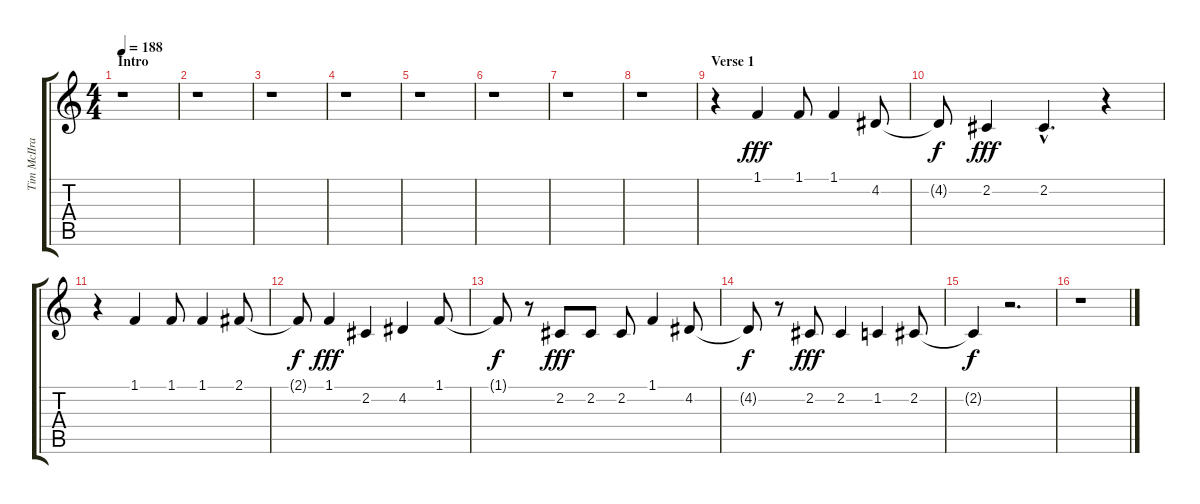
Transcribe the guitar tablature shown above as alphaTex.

\track ("Tim McIIrath (Vocals)" "Tim McIIra") {instrument tenorsax}
\staff {score tabs}
\tuning (E4 B3 G3 D3 A2 E2) {hide}
\ts (4 4)
\section ("" "Intro")
\tempo 188
\clef g2
\ks c
r.1{dy fff instrument tenorsax} |
r.1 |
r.1 |
r.1 |
r.1 |
r.1 |
r.1 |
r.1 |
\section ("" "Verse 1")
r.4 1.1.4 1.1.8 1.1.4 4.2.8 |
4.2{t}.8{dy f} 2.2.4{dy fff} 2.2{hac}.4{d} r.4 |
r.4 1.1.4 1.1.8 1.1.4 2.1.8 |
2.1{t}.8{dy f} 1.1.4{dy fff} 2.2.4 4.2.4 1.1.8 |
1.1{t}.8{dy f} r.8 2.2.8{dy fff} 2.2.8 2.2.8 1.1.4 4.2.8 |
4.2{t}.8{dy f} r.8 2.2.8{dy fff} 2.2.4 1.2.4 2.2.8 |
2.2{t}.4{dy f} r.2{d} |
r.1
